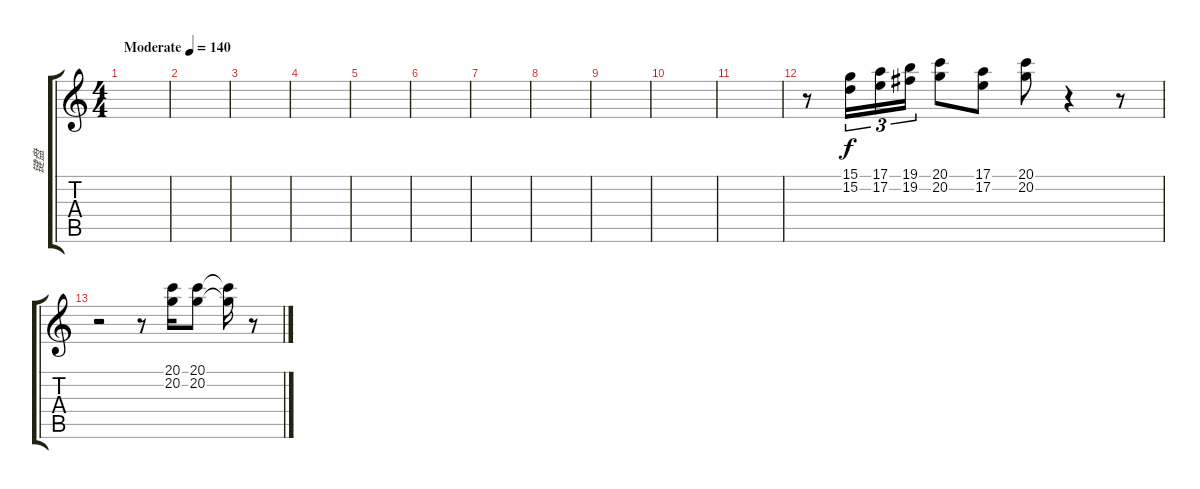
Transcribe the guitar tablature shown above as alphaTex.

\track ("键盘" "键盘") {instrument lead5charang}
\staff {score tabs}
\tuning (E4 B3 G3 D3 A2 E2) {hide}
\ts (4 4)
\tempo (140 "Moderate")
\clef g2
\ks c
|
|
|
|
|
|
|
|
|
|
|
r.8 (15.1 15.2).16{tu (3 2)} (17.1 17.2).16{tu (3 2)} (19.1 19.2).16{tu (3 2)} (20.1 20.2).8 (17.1 17.2).8 (20.1 20.2).8 r.4 r.8 |
r.2 r.8 (20.1 20.2).16 (20.1 20.2).8 (20.1{t} 20.2{t}).16 r.8
